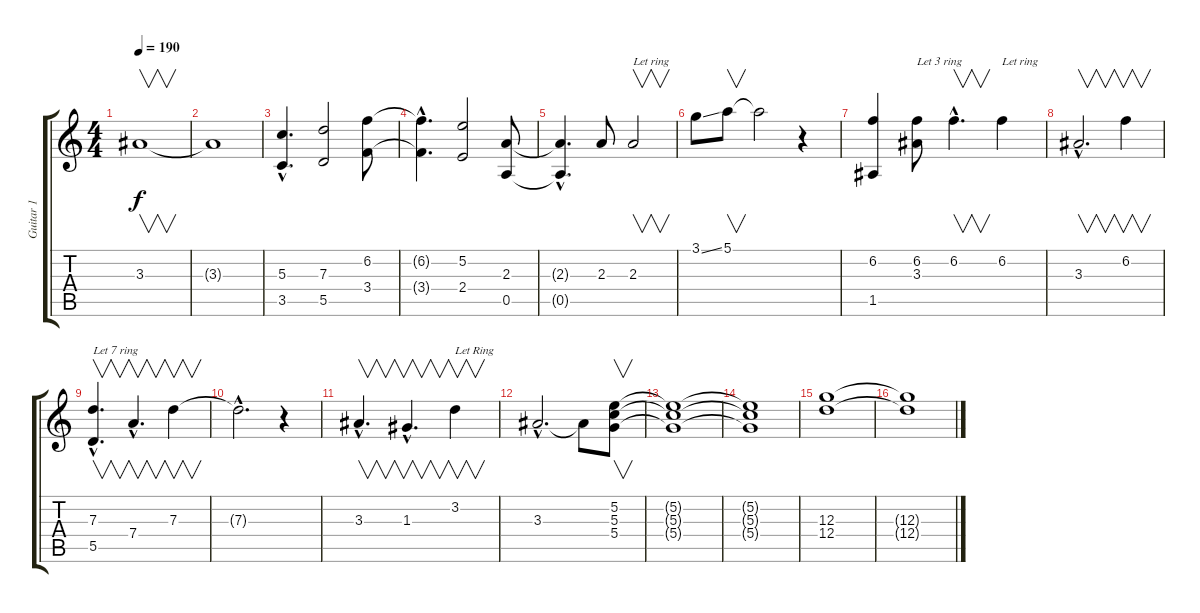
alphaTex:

\track ("Guitar 1" "Guitar 1") {instrument overdrivenguitar}
\staff {score tabs}
\tuning (E4 B3 G3 D3 A2 E2) {hide}
\ts (4 4)
\tempo 190
\clef g2
\ks c
3.3.1{v dy f} |
3.3{t}.1 |
(5.3{hac} 3.5{hac}).4{d} (7.3 5.5).2 (6.2 3.4).8 |
(6.2{hac t} 3.4{hac t}).4{d} (5.2 2.4).2 (2.3 0.5).8 |
(2.3{hac t} 0.5{hac t}).4{d} 2.3.8 2.3.2{v txt "Let ring"} |
3.1{ss}.8 5.1.8{v} 5.1{t}.2 r.4 |
(6.2 1.5).4 (6.2 3.3).8{txt "Let 3 ring"} 6.2{hac}.4{v d} 6.2.4{txt "Let ring"} |
3.3{hac}.2{v d} 6.2.4{v} |
(7.3{hac} 5.5{hac}).4{v d txt "Let 7 ring"} 7.4{hac}.4{v d} 7.3.4{v} |
7.3{hac t}.2{d} r.4 |
3.3{hac}.4{v d} 1.3{hac}.4{v d} 3.2.4{v txt "Let Ring"} |
3.3{hac}.2{d} 3.3{t}.8 (5.2 5.3 5.4).8{v} |
(5.2{t} 5.3{t} 5.4{t}).1 |
(5.2{t} 5.3{t} 5.4{t}).1 |
(12.3 12.4).1 |
(12.3{t} 12.4{t}).1
